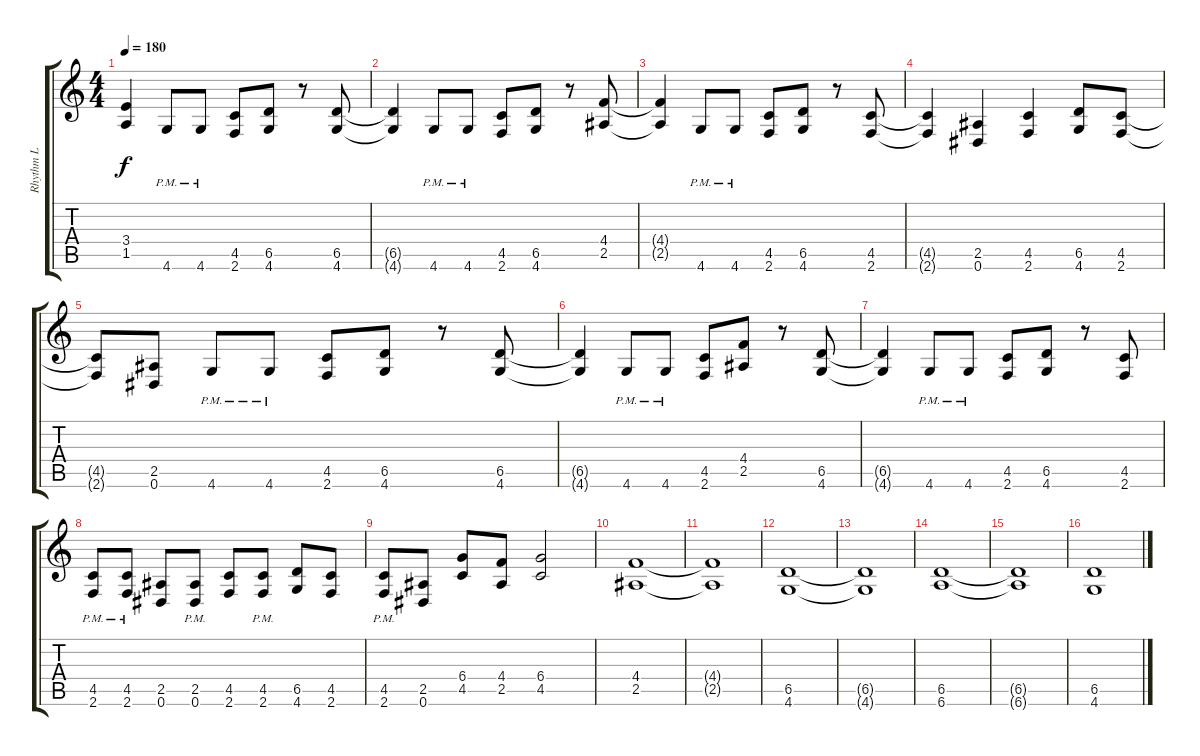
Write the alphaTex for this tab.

\track ("Rhythm L" "Rhythm L") {instrument distortionguitar}
\staff {score tabs}
\tuning (Eb4 Bb3 Gb3 Db3 Ab2 Eb2) {hide}
\ts (4 4)
\tempo 180
\clef g2
\ks c
(3.4{t} 1.5{t}).4{dy f} 4.6{pm}.8 4.6{pm}.8 (4.5 2.6).8 (6.5 4.6).8 r.8 (6.5 4.6).8 |
(6.5{t} 4.6{t}).4 4.6{pm}.8 4.6{pm}.8 (4.5 2.6).8 (6.5 4.6).8 r.8 (4.4 2.5).8 |
(4.4{t} 2.5{t}).4 4.6{pm}.8 4.6{pm}.8 (4.5 2.6).8 (6.5 4.6).8 r.8 (4.5 2.6).8 |
(4.5{t} 2.6{t}).4 (2.5 0.6).4 (4.5 2.6).4 (6.5 4.6).8 (4.5 2.6).8 |
(4.5{t} 2.6{t}).8 (2.5 0.6).8 4.6{pm}.8 4.6{pm}.8 (4.5 2.6).8 (6.5 4.6).8 r.8 (6.5 4.6).8 |
(6.5{t} 4.6{t}).4 4.6{pm}.8 4.6{pm}.8 (4.5 2.6).8 (4.4 2.5).8 r.8 (6.5 4.6).8 |
(6.5{t} 4.6{t}).4 4.6{pm}.8 4.6{pm}.8 (4.5 2.6).8 (6.5 4.6).8 r.8 (4.5 2.6).8 |
(4.5{pm} 2.6{pm}).8 (4.5{pm} 2.6{pm}).8 (2.5 0.6).8 (2.5{pm} 0.6{pm}).8 (4.5 2.6).8 (4.5{pm} 2.6{pm}).8 (6.5 4.6).8 (4.5 2.6).8 |
(4.5{pm} 2.6{pm}).8 (2.5 0.6).8 (6.4 4.5).8 (4.4 2.5).8 (6.4 4.5).2 |
(4.4 2.5).1 |
(4.4{t} 2.5{t}).1 |
(6.5 4.6).1 |
(6.5{t} 4.6{t}).1 |
(6.5 6.6).1 |
(6.5{t} 6.6{t}).1 |
(6.5 4.6).1
